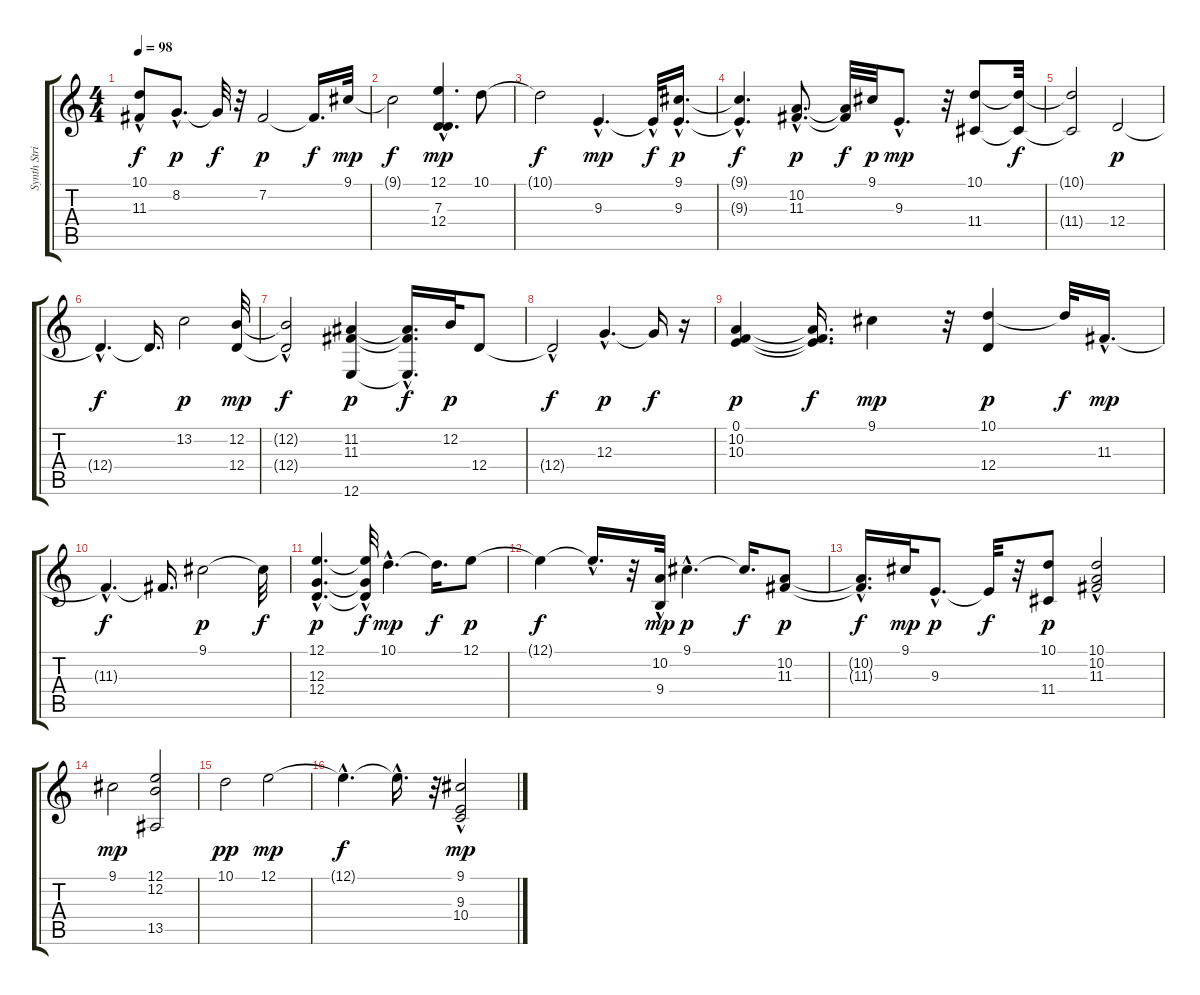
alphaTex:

\track ("Synth Strings" "Synth Stri") {instrument synthstrings1}
\staff {score tabs}
\tuning (E4 B3 G3 D3 A2 E2) {hide}
\ts (4 4)
\tempo 98
\clef g2
\ks c
(10.1{t} 11.3{hac t}).8{dy f} 8.2{hac}.8{d dy p} 8.2{t}.32{dy f} r.32 7.2.2{dy p} 7.2{t}.16{d dy f} 9.1.32{dy mp} |
9.1{t}.2{dy f} (12.1{hac} 7.3 12.4).4{d dy mp} 10.1.8 |
10.1{t}.2{dy f} 9.3{hac}.4{d dy mp} 9.3{hac t}.32{dy f} (9.1{hac} 9.3{hac}).16{d dy p} |
(9.1{hac t} 9.3{t}).4{d dy f} (10.2{hac} 11.3{hac}).8{d dy p} (10.2{t} 11.3{t}).32{dy f} 9.1.32{dy p} 9.3{hac}.8{d dy mp} r.32 (10.1 11.4).8 (10.1{t} 11.4{t}).32{dy f} |
(10.1{t} 11.4{t}).2 12.4.2{dy p} |
12.4{hac t}.4{d dy f} 12.4{t}.16{d} 13.2.2{dy p} (12.2 12.4).32{dy mp} |
(12.2{t} 12.4{hac t}).2{dy f} (11.2 11.3 12.6).4{dy p} (11.2{t} 11.3{t} 12.6{hac t}).16{d dy f} 12.2.32{dy p} 12.4.8 |
12.4{hac t}.2{dy f} 12.3{hac}.4{d dy p} 12.3{t}.16{dy f} r.16 |
(0.1 10.2 10.3).4{dy p} (0.1{t} 10.2{t} 10.3{t}).16{d dy f} 9.1.4{dy mp} r.32 (10.1 12.4).4{dy p} 10.1{t}.32{dy f} 11.3{hac}.16{d dy mp} |
11.3{hac t}.4{d dy f} 11.3{t}.16{d} 9.1.2{dy p} 9.1{t}.32{dy f} |
(12.1{hac} 12.3{hac} 12.4{hac}).4{d dy p} (12.1{t} 12.3{hac t} 12.4{t}).32{dy f} 10.1{hac}.4{d dy mp} 10.1{t}.16{d dy f} 12.1.8{dy p} |
12.1{t}.4{dy f} 12.1{hac t}.16{d} r.32 (10.2 9.4{hac}).32{dy mp} 9.1{hac}.4{d dy p} 9.1{t}.16{d dy f} (10.2 11.3).8{dy p} |
(10.2{hac t} 11.3{hac t}).16{d dy f} 9.1.32{dy mp} 9.3{hac}.8{d dy p} 9.3{t}.32{dy f} r.32 (10.1 11.4).8{dy p} (10.1 10.2 11.3{hac}).2 |
9.1.2{dy mp} (12.1 12.2 13.5).2 |
10.1.2{dy pp} 12.1.2{dy mp} |
12.1{hac t}.4{d dy f} 12.1{hac t}.16{d} r.32 (9.1 9.3{hac} 10.4).2{dy mp}
